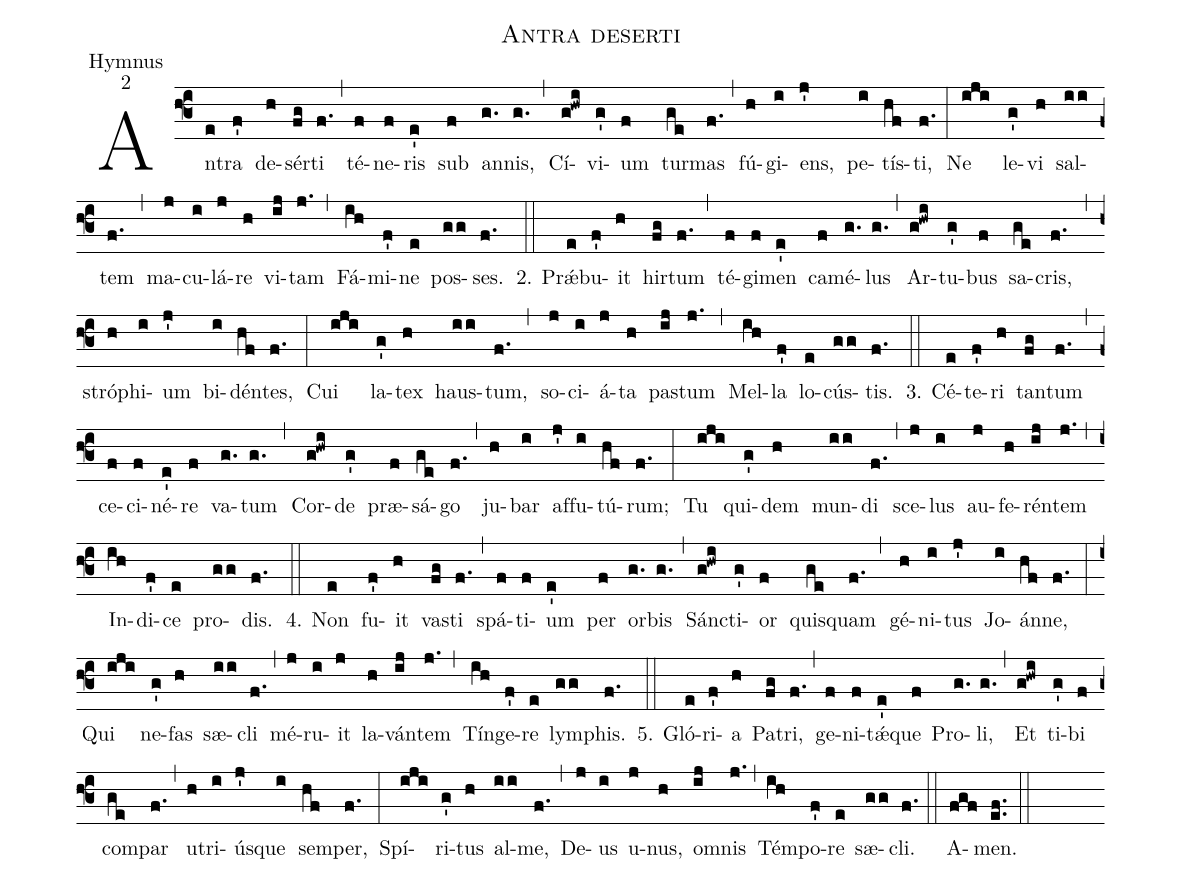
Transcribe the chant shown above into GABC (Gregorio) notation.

name:Antra deserti;
office-part:Hymnus;
mode:2;
%%
(f3)An(e)tra(f') de(h)sér(fg)ti(f.) (,) té(f)ne(f)ris(e') sub(f) an(g.)nis,(g.) (,)
Cí(g!hwi)vi(g')um(f) tur(ge)mas(f.) (,) fú(h)gi(i)ens,(j') pe(i)tís(hf)ti,(f.) (:)
Ne(iji) le(g')vi(h) sal(ii)tem(f.) (,) ma(j)cu(i)lá(j)re(h) vi(ij)tam(j.) (,)
Fá(ih)mi(f')ne(e) pos(gg)ses.(f.) (::)

2. Prǽ(e)bu(f')it(h) hir(fg)tum(f.) (,) té(f)gi(f)men(e') ca(f)mé(g.)lus(g.) (,)
Ar(g!hwi)tu(g')bus(f) sa(ge)cris,(f.) (,) stró(h)phi(i)um(j') bi(i)dén(hf)tes,(f.) (:)
Cui(iji) la(g')tex(h) haus(ii)tum,(f.) (,) so(j)ci(i)á(j)ta(h) pas(ij)tum(j.) (,)
Mel(ih)la(f') lo(e)cús(gg)tis.(f.) (::)

3. Cé(e)te(f')ri(h) tan(fg)tum(f.) (,) ce(f)ci(f)né(e')re(f) va(g.)tum(g.) (,)
Cor(g!hwi)de(g') præ(f)sá(ge)go(f.) (,) ju(h)bar(i) af(j')fu(i)tú(hf)rum;(f.) (:)
Tu(iji) qui(g')dem(h) mun(ii)di(f.) (,) sce(j)lus(i) au(j)fe(h)rén(ij)tem(j.) (,)
In(ih)di(f')ce(e) pro(gg)dis.(f.) (::)

4. Non(e) fu(f')it(h) vas(fg)ti(f.) (,) spá(f)ti(f)um(e') per(f) or(g.)bis(g.) (,)
Sánc(g!hwi)ti(g')or(f) quis(ge)quam(f.) (,) gé(h)ni(i)tus(j') Jo(i)án(hf)ne,(f.) (:)
Qui(iji) ne(g')fas(h) sæ(ii)cli(f.) (,) mé(j)ru(i)it(j) la(h)ván(ij)tem(j.) (,)
Tín(ih)ge(f')re(e) lym(gg)phis.(f.) (::)

5. Gló(e)ri(f')a(h) Pa(fg)tri,(f.) (,) ge(f)ni(f)tǽ(e')que(f) Pro(g.)li,(g.) (,)
Et(g!hwi) ti(g')bi(f) com(ge)par(f.) (,) u(h)tri(i)ús(j')que(i) sem(hf)per,(f.) (:)
Spí(iji)ri(g')tus(h) al(ii)me,(f.) (,) De(j)us(i) u(j)nus,(h) om(ij)nis(j.) (,)
Tém(ih)po(f')re(e) sæ(gg)cli.(f.) (::)
A(fgf)men.(ef..) (::)
